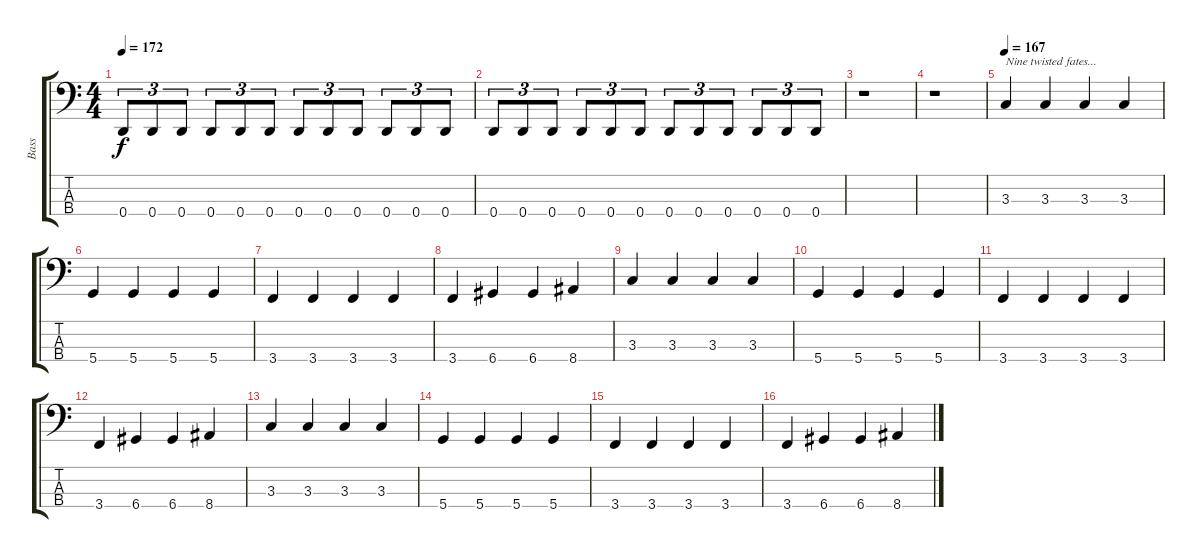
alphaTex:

\track ("Bass" "Bass") {instrument electricbasspick}
\staff {score tabs}
\tuning (G2 D2 A1 D1) {hide}
\ts (4 4)
\tempo 172
\clef f4
\ks c
0.4.8{tu (3 2) dy f} 0.4.8{tu (3 2)} 0.4.8{tu (3 2)} 0.4.8{tu (3 2)} 0.4.8{tu (3 2)} 0.4.8{tu (3 2)} 0.4.8{tu (3 2)} 0.4.8{tu (3 2)} 0.4.8{tu (3 2)} 0.4.8{tu (3 2)} 0.4.8{tu (3 2)} 0.4.8{tu (3 2)} |
0.4.8{tu (3 2)} 0.4.8{tu (3 2)} 0.4.8{tu (3 2)} 0.4.8{tu (3 2)} 0.4.8{tu (3 2)} 0.4.8{tu (3 2)} 0.4.8{tu (3 2)} 0.4.8{tu (3 2)} 0.4.8{tu (3 2)} 0.4.8{tu (3 2)} 0.4.8{tu (3 2)} 0.4.8{tu (3 2)} |
r.1 |
r.1 |
\tempo 167
3.3.4{txt "Nine twisted fates..."} 3.3.4 3.3.4 3.3.4 |
5.4.4 5.4.4 5.4.4 5.4.4 |
3.4.4 3.4.4 3.4.4 3.4.4 |
3.4.4 6.4.4 6.4.4 8.4.4 |
3.3.4 3.3.4 3.3.4 3.3.4 |
5.4.4 5.4.4 5.4.4 5.4.4 |
3.4.4 3.4.4 3.4.4 3.4.4 |
3.4.4 6.4.4 6.4.4 8.4.4 |
3.3.4 3.3.4 3.3.4 3.3.4 |
5.4.4 5.4.4 5.4.4 5.4.4 |
3.4.4 3.4.4 3.4.4 3.4.4 |
3.4.4 6.4.4 6.4.4 8.4.4
